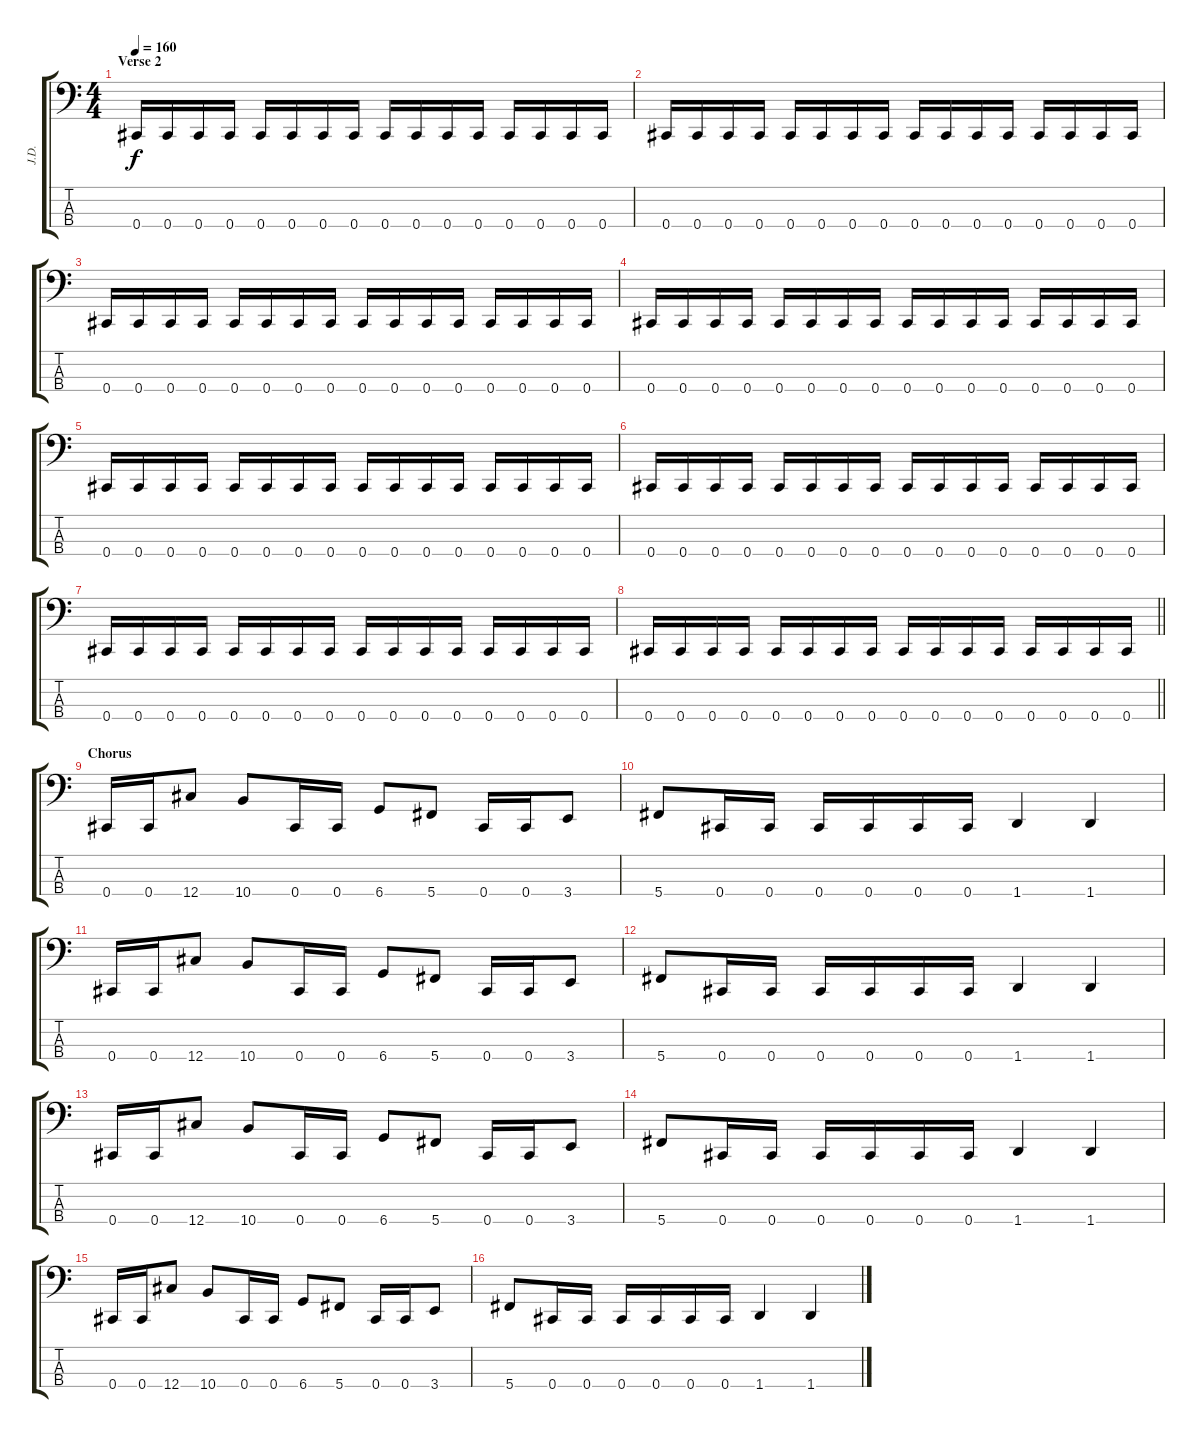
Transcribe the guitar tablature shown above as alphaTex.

\track ("J.D." "J.D.") {instrument electricbasspick}
\staff {score tabs}
\tuning (Gb2 Db2 Ab1 Db1) {hide}
\ts (4 4)
\section ("" "Verse 2")
\tempo 160
\clef f4
\ks c
0.4.16{dy f} 0.4.16 0.4.16 0.4.16 0.4.16 0.4.16 0.4.16 0.4.16 0.4.16 0.4.16 0.4.16 0.4.16 0.4.16 0.4.16 0.4.16 0.4.16 |
0.4.16 0.4.16 0.4.16 0.4.16 0.4.16 0.4.16 0.4.16 0.4.16 0.4.16 0.4.16 0.4.16 0.4.16 0.4.16 0.4.16 0.4.16 0.4.16 |
0.4.16 0.4.16 0.4.16 0.4.16 0.4.16 0.4.16 0.4.16 0.4.16 0.4.16 0.4.16 0.4.16 0.4.16 0.4.16 0.4.16 0.4.16 0.4.16 |
0.4.16 0.4.16 0.4.16 0.4.16 0.4.16 0.4.16 0.4.16 0.4.16 0.4.16 0.4.16 0.4.16 0.4.16 0.4.16 0.4.16 0.4.16 0.4.16 |
0.4.16 0.4.16 0.4.16 0.4.16 0.4.16 0.4.16 0.4.16 0.4.16 0.4.16 0.4.16 0.4.16 0.4.16 0.4.16 0.4.16 0.4.16 0.4.16 |
0.4.16 0.4.16 0.4.16 0.4.16 0.4.16 0.4.16 0.4.16 0.4.16 0.4.16 0.4.16 0.4.16 0.4.16 0.4.16 0.4.16 0.4.16 0.4.16 |
0.4.16 0.4.16 0.4.16 0.4.16 0.4.16 0.4.16 0.4.16 0.4.16 0.4.16 0.4.16 0.4.16 0.4.16 0.4.16 0.4.16 0.4.16 0.4.16 |
\barLineRight lightlight
0.4.16 0.4.16 0.4.16 0.4.16 0.4.16 0.4.16 0.4.16 0.4.16 0.4.16 0.4.16 0.4.16 0.4.16 0.4.16 0.4.16 0.4.16 0.4.16 |
\section ("" "Chorus")
0.4.16 0.4.16 12.4.8 10.4.8 0.4.16 0.4.16 6.4.8 5.4.8 0.4.16 0.4.16 3.4.8 |
5.4.8 0.4.16 0.4.16 0.4.16 0.4.16 0.4.16 0.4.16 1.4.4 1.4.4 |
0.4.16 0.4.16 12.4.8 10.4.8 0.4.16 0.4.16 6.4.8 5.4.8 0.4.16 0.4.16 3.4.8 |
5.4.8 0.4.16 0.4.16 0.4.16 0.4.16 0.4.16 0.4.16 1.4.4 1.4.4 |
0.4.16 0.4.16 12.4.8 10.4.8 0.4.16 0.4.16 6.4.8 5.4.8 0.4.16 0.4.16 3.4.8 |
5.4.8 0.4.16 0.4.16 0.4.16 0.4.16 0.4.16 0.4.16 1.4.4 1.4.4 |
0.4.16 0.4.16 12.4.8 10.4.8 0.4.16 0.4.16 6.4.8 5.4.8 0.4.16 0.4.16 3.4.8 |
5.4.8 0.4.16 0.4.16 0.4.16 0.4.16 0.4.16 0.4.16 1.4.4 1.4.4
